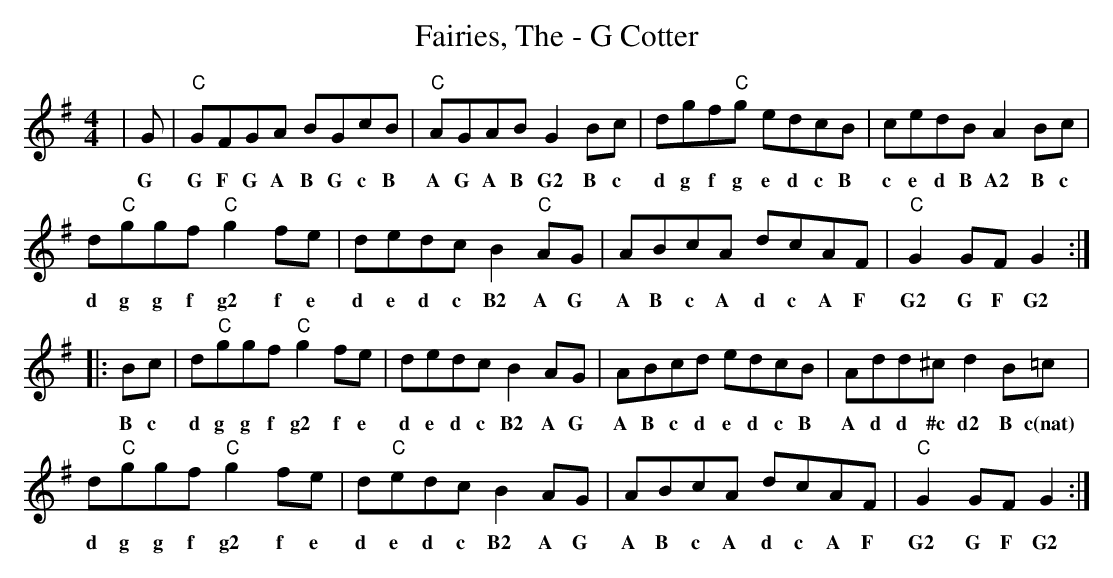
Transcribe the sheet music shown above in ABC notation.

X:1 - 25
T: Fairies, The - G Cotter
M: 4/4
L: 1/8
K: Gmaj
|G|"C"GFGA BGcB|"C"AGAB G2Bc|dgf"C"g edcB|cedB A2Bc|
w: G G F G A B G c B A G A B G2 B c d g f g e d c B c e d B A2 B c
d"C"ggf "C"g2fe|dedc B2"C"AG|ABcA dcAF|"C"G2GF G2:|
w: d g g f g2 f e d e d c B2 A G A B c A d c A F G2 G F  G2
|:Bc|d"C"ggf "C"g2fe|dedc B2AG|ABcd edcB|Add^c d2B=c|
w: B c d g g f g2 f e d e d c B2 A G A B c d  e d c B A d d #c d2 B c(nat)
d"C"ggf "C"g2fe|d"C"edc B2AG|ABcA dcAF|"C"G2GF G2:|
w: d g g f g2 f e d e d c B2 A G A B c A d c A F G2 G F G2
